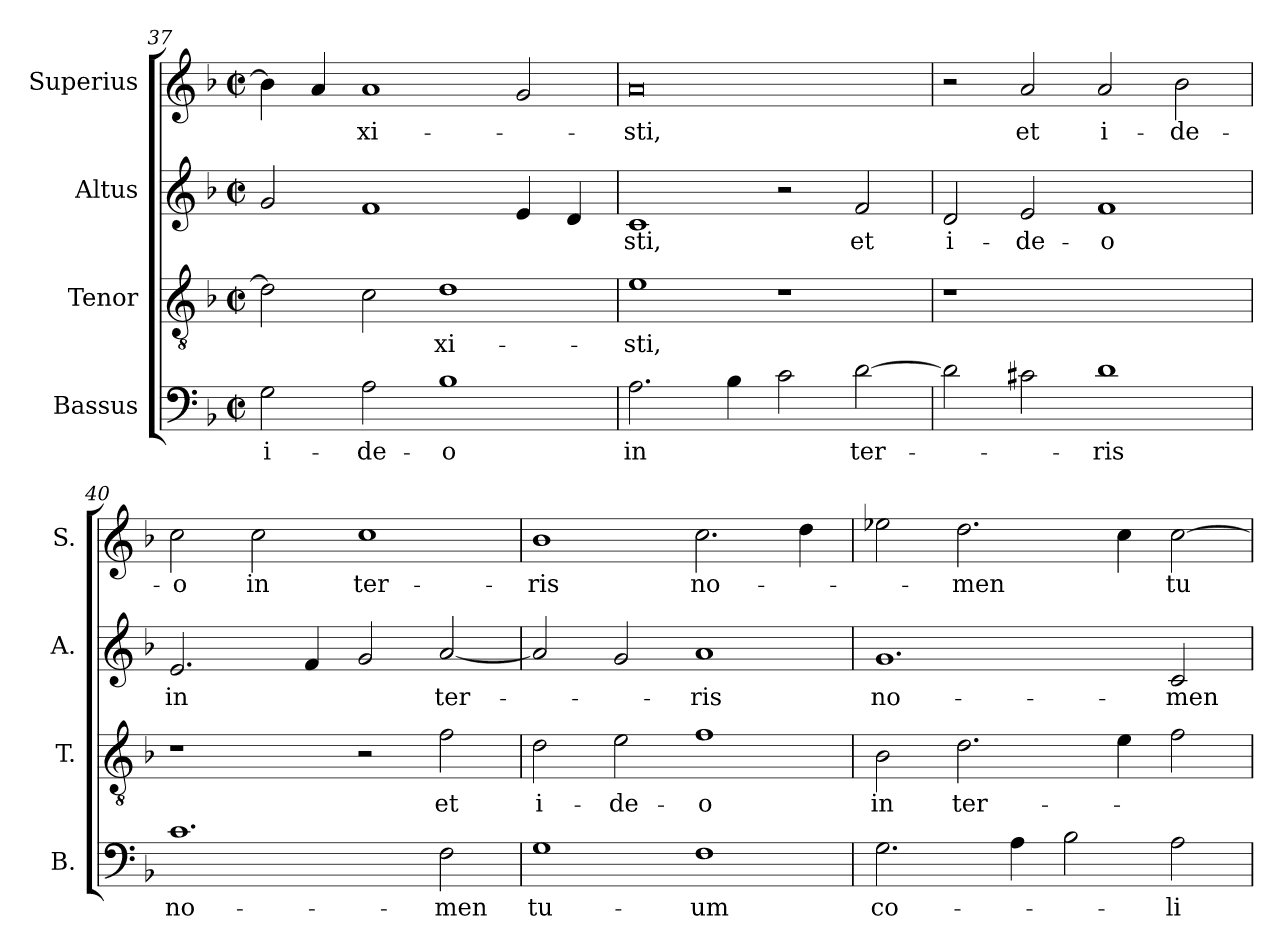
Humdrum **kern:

**kern	**text	**kern	**text	**kern	**text	**kern	**text
*part4	*part4	*part3	*part3	*part2	*part2	*part1	*part1
*staff4	*staff4	*staff3	*staff3	*staff2	*staff2	*staff1	*staff1
*I"Bassus	*	*I"Tenor	*	*I"Altus	*	*I"Superius	*
*I'B.	*	*I'T.	*	*I'A.	*	*I'S.	*
*clefF4	*	*clefGv2	*	*clefG2	*	*clefG2	*
*	*	*ITrd7c12	*	*	*	*	*
*k[b-]	*	*k[b-]	*	*k[b-]	*	*k[b-]	*
*F:	*	*F:	*	*F:	*	*F:	*
*M2/2	*	*M2/2	*	*M2/2	*	*M2/2	*
*met(c|)	*	*met(c|)	*	*met(c|)	*	*met(c|)	*
=37	=37	=37	=37	=37	=37	=37	=37
!	!LO:LY:b:color=#000000	!	!	!	!	!	!
2Gi\	i-	2Di\]	.	2gi/	.	4b-i\]	.
.	.	.	.	.	.	4ai/	.
!	!LO:LY:b:color=#000000	!	!	!	!	!	!
!	!	!	!	!	!	!	!LO:LY:b:color=#000000
2Ai\	-de-	2Ci\	.	1fi	.	1ai	-xi-
!	!LO:LY:b:color=#000000	!	!	!	!	!	!
!	!	!	!LO:LY:b:color=#000000	!	!	!	!
1B-i	-o	1Di	-xi-	.	.	.	.
.	.	.	.	4ei/	.	2gi/	.
.	.	.	.	4di/	.	.	.
=38	=38	=38	=38	=38	=38	=38	=38
!	!LO:LY:b:color=#000000	!	!	!	!	!	!
!	!	!	!LO:LY:b:color=#000000	!	!	!	!
!	!	!	!	!	!LO:LY:b:color=#000000	!	!
!	!	!	!	!	!	!	!LO:LY:b:color=#000000
2.Ai\	in	1Ei	-sti,	1ci	-sti,	0ai	-sti,
4B-i\	.	.	.	.	.	.	.
2ci\	.	1r	.	2r	.	.	.
!	!LO:LY:b:color=#000000	!	!	!	!	!	!
!	!	!	!	!	!LO:LY:b:color=#000000	!	!
[>2di\	ter-	.	.	2fi/	et	.	.
=39	=39	=39	=39	=39	=39	=39	=39
!	!	!LO:N:vis=1	!	!	!	!	!
!	!	!	!	!	!LO:LY:b:color=#000000	!	!
2di\]	.	1r	.	2di/	i-	2r	.
!	!	!	!	!	!LO:LY:b:color=#000000	!	!
!	!	!	!	!	!	!	!LO:LY:b:color=#000000
2c#Xi\	.	.	.	2ei/	-de-	2ai/	et
!	!LO:LY:b:color=#000000	!	!	!	!	!	!
!	!	!	!	!	!LO:LY:b:color=#000000	!	!
!	!	!	!	!	!	!	!LO:LY:b:color=#000000
1di	-ris	1ryy	.	1fi	-o	2ai/	i-
!	!	!	!	!	!	!	!LO:LY:b:color=#000000
.	.	.	.	.	.	2b-i\	-de-
=40	=40	=40	=40	=40	=40	=40	=40
!	!LO:LY:b:color=#000000	!	!	!	!	!	!
!	!	!	!	!	!LO:LY:b:color=#000000	!	!
!	!	!	!	!	!	!	!LO:LY:b:color=#000000
1.ci	no-	1r	.	2.ei/	in	2cci\	-o
!	!	!	!	!	!	!	!LO:LY:b:color=#000000
.	.	.	.	.	.	2cci\	in
.	.	.	.	4fi/	.	.	.
!	!	!	!	!	!	!	!LO:LY:b:color=#000000
.	.	2r	.	2gi/	.	1cci	ter-
!	!LO:LY:b:color=#000000	!	!	!	!	!	!
!	!	!	!LO:LY:b:color=#000000	!	!	!	!
!	!	!	!	!	!LO:LY:b:color=#000000	!	!
2Fi\	-men	2Fi\	et	[<2ai/	ter-	.	.
=41	=41	=41	=41	=41	=41	=41	=41
!	!LO:LY:b:color=#000000	!	!	!	!	!	!
!	!	!	!LO:LY:b:color=#000000	!	!	!	!
!	!	!	!	!	!	!	!LO:LY:b:color=#000000
1Gi	tu-	2Di\	i-	2ai/]	.	1b-i	-ris
!	!	!	!LO:LY:b:color=#000000	!	!	!	!
.	.	2Ei\	-de-	2gi/	.	.	.
!	!LO:LY:b:color=#000000	!	!	!	!	!	!
!	!	!	!LO:LY:b:color=#000000	!	!	!	!
!	!	!	!	!	!LO:LY:b:color=#000000	!	!
!	!	!	!	!	!	!	!LO:LY:b:color=#000000
1Fi	-um	1Fi	-o	1ai	-ris	2.cci\	no-
.	.	.	.	.	.	4ddi\	.
!!LO:LB:g=z
=42	=42	=42	=42	=42	=42	=42	=42
!	!LO:LY:b:color=#000000	!	!	!	!	!	!
!	!	!	!LO:LY:b:color=#000000	!	!	!	!
!	!	!	!	!	!LO:LY:b:color=#000000	!	!
2.Gi\	co-	2BB-i\	in	1.gi	no-	2ee-Xi\	.
!	!	!	!LO:LY:b:color=#000000	!	!	!	!
!	!	!	!	!	!	!	!LO:LY:b:color=#000000
.	.	2.Di\	ter-	.	.	2.ddi\	-men
4Ai\	.	.	.	.	.	.	.
2B-i\	.	.	.	.	.	.	.
.	.	4Ei\	.	.	.	4cci\	.
!	!LO:LY:b:color=#000000	!	!	!	!	!	!
!	!	!	!	!	!LO:LY:b:color=#000000	!	!
!	!	!	!	!	!	!	!LO:LY:b:color=#000000
2Ai\	-li-	2Fi\	.	2ci/	-men	[>2cci\	tu-
=	=	=	=	=	=	=	=
*-	*-	*-	*-	*-	*-	*-	*-
